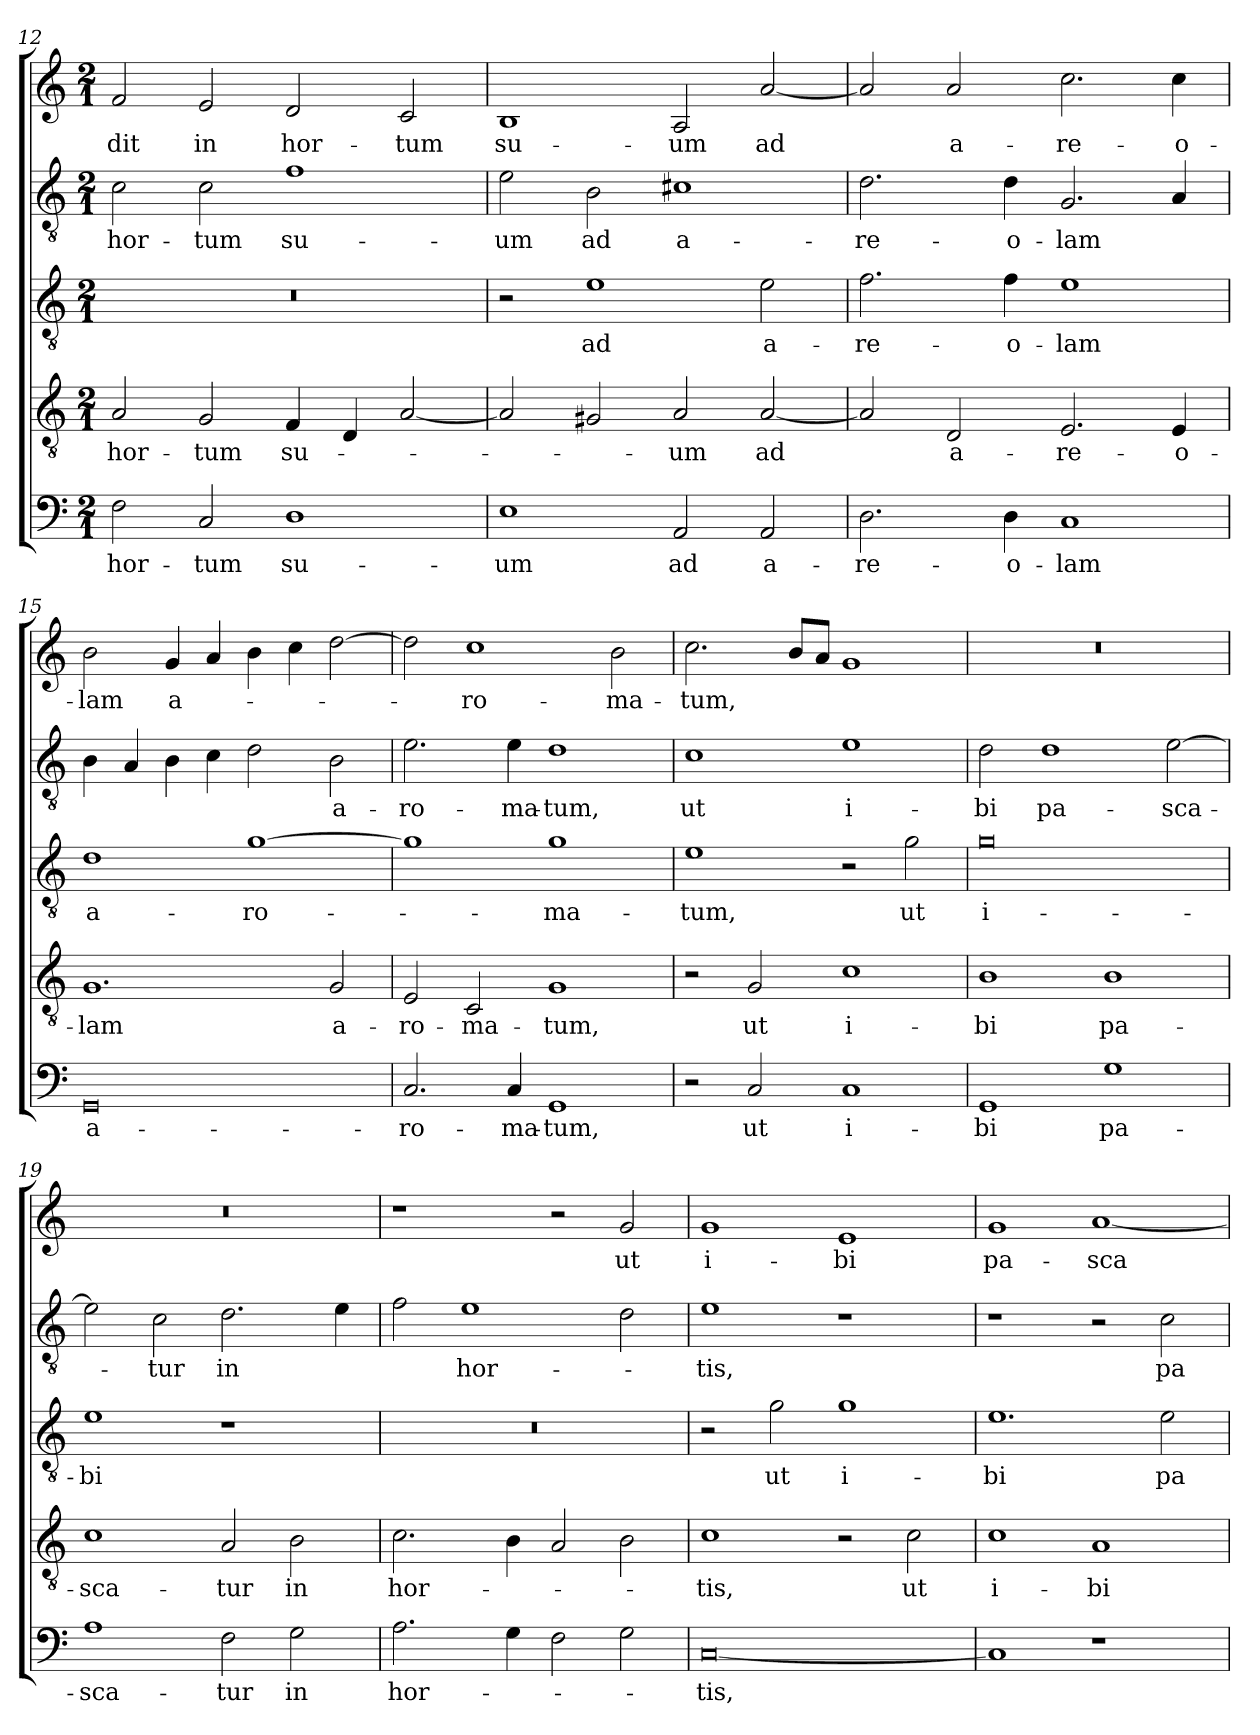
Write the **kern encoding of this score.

**kern	**text	**kern	**text	**kern	**text	**kern	**text	**kern	**text
*part5	*part5	*part4	*part4	*part3	*part3	*part2	*part2	*part1	*part1
*staff5	*staff5	*staff4	*staff4	*staff3	*staff3	*staff2	*staff2	*staff1	*staff1
*clefF4	*	*clefGv2	*	*clefGv2	*	*clefGv2	*	*clefG2	*
*k[]	*	*k[]	*	*k[]	*	*k[]	*	*k[]	*
*C:	*	*C:	*	*C:	*	*C:	*	*C:	*
*M2/1	*	*M2/1	*	*M2/1	*	*M2/1	*	*M2/1	*
=12	=12	=12	=12	=12	=12	=12	=12	=12	=12
!	!LO:LY:b	!	!LO:LY:b	!	!	!	!LO:LY:b	!	!LO:LY:b
2F\	hor-	2A/	hor-	0r	.	2c\	hor-	2f/	-dit
!	!LO:LY:b	!	!LO:LY:b	!	!	!	!LO:LY:b	!	!LO:LY:b
2C/	-tum	2G/	-tum	.	.	2c\	-tum	2e/	in
!	!LO:LY:b	!	!LO:LY:b	!	!	!	!LO:LY:b	!	!LO:LY:b
1D	su-	4F/	su-	.	.	1f	su-	2d/	hor-
.	.	4D/	.	.	.	.	.	.	.
!	!	!	!	!	!	!	!	!	!LO:LY:b
.	.	[2A/	.	.	.	.	.	2c/	-tum
!!LO:LB:g=z
=13	=13	=13	=13	=13	=13	=13	=13	=13	=13
!	!LO:LY:b	!	!	!	!	!	!LO:LY:b	!	!LO:LY:b
1E	-um	2A/]	.	2r	.	2e\	-um	1B	su-
!	!	!	!	!	!LO:LY:b	!	!LO:LY:b	!	!
.	.	2G#X/	.	1e	ad	2B\	ad	.	.
!	!LO:LY:b	!	!LO:LY:b	!	!	!	!LO:LY:b	!	!LO:LY:b
2AA/	ad	2A/	-um	.	.	1c#X	a-	2A/	-um
!	!LO:LY:b	!	!LO:LY:b	!	!LO:LY:b	!	!	!	!LO:LY:b
2AA/	a-	[2A/	ad	2e\	a-	.	.	[2a/	ad
=14	=14	=14	=14	=14	=14	=14	=14	=14	=14
!	!LO:LY:b	!	!	!	!LO:LY:b	!	!LO:LY:b	!	!
2.D\	-re-	2A/]	.	2.f\	-re-	2.d\	-re-	2a/]	.
!	!	!	!LO:LY:b	!	!	!	!	!	!LO:LY:b
.	.	2D/	a-	.	.	.	.	2a/	a-
!	!LO:LY:b	!	!	!	!LO:LY:b	!	!LO:LY:b	!	!
4D\	-o-	.	.	4f\	-o-	4d\	-o-	.	.
!	!LO:LY:b	!	!LO:LY:b	!	!LO:LY:b	!	!LO:LY:b	!	!LO:LY:b
1C	-lam	2.E/	-re-	1e	-lam	2.G/	-lam	2.cc\	-re-
!	!	!	!LO:LY:b	!	!	!	!	!	!LO:LY:b
.	.	4E/	-o-	.	.	4A/	.	4cc\	-o-
=15	=15	=15	=15	=15	=15	=15	=15	=15	=15
!	!LO:LY:b	!	!LO:LY:b	!	!LO:LY:b	!	!	!	!LO:LY:b
0GG	a-	1.G	-lam	1d	a-	4B\	.	2b\	-lam
.	.	.	.	.	.	4A/	.	.	.
!	!	!	!	!	!	!	!	!	!LO:LY:b
.	.	.	.	.	.	4B\	.	4g/	a-
.	.	.	.	.	.	4c\	.	4a/	.
!	!	!	!	!	!LO:LY:b	!	!	!	!
.	.	.	.	[1g	-ro-	2d\	.	4b\	.
.	.	.	.	.	.	.	.	4cc\	.
!	!	!	!LO:LY:b	!	!	!	!LO:LY:b	!	!
.	.	2G/	a-	.	.	2B\	a-	[2dd\	.
=16	=16	=16	=16	=16	=16	=16	=16	=16	=16
!	!LO:LY:b	!	!LO:LY:b	!	!	!	!LO:LY:b	!	!
2.C/	-ro-	2E/	-ro-	1g]	.	2.e\	-ro-	2dd\]	.
!	!	!	!LO:LY:b	!	!	!	!	!	!LO:LY:b
.	.	2C/	-ma-	.	.	.	.	1cc	-ro-
!	!LO:LY:b	!	!	!	!	!	!LO:LY:b	!	!
4C/	-ma-	.	.	.	.	4e\	-ma-	.	.
!	!LO:LY:b	!	!LO:LY:b	!	!LO:LY:b	!	!LO:LY:b	!	!
1GG	-tum,	1G	-tum,	1g	-ma-	1d	-tum,	.	.
!	!	!	!	!	!	!	!	!	!LO:LY:b
.	.	.	.	.	.	.	.	2b\	-ma-
=17	=17	=17	=17	=17	=17	=17	=17	=17	=17
!	!	!	!	!	!LO:LY:b	!	!LO:LY:b	!	!LO:LY:b
2r	.	2r	.	1e	-tum,	1c	ut	2.cc\	-tum,
!	!LO:LY:b	!	!LO:LY:b	!	!	!	!	!	!
2C/	ut	2G/	ut	.	.	.	.	.	.
.	.	.	.	.	.	.	.	8b/L	.
.	.	.	.	.	.	.	.	8a/J	.
!	!LO:LY:b	!	!LO:LY:b	!	!	!	!LO:LY:b	!	!
1C	i-	1c	i-	2r	.	1e	i-	1g	.
!	!	!	!	!	!LO:LY:b	!	!	!	!
.	.	.	.	2g\	ut	.	.	.	.
=18	=18	=18	=18	=18	=18	=18	=18	=18	=18
!	!LO:LY:b	!	!LO:LY:b	!	!LO:LY:b	!	!LO:LY:b	!	!
1GG	-bi	1B	-bi	0g	i-	2d\	-bi	0r	.
!	!	!	!	!	!	!	!LO:LY:b	!	!
.	.	.	.	.	.	1d	pa-	.	.
!	!LO:LY:b	!	!LO:LY:b	!	!	!	!	!	!
1G	pa-	1B	pa-	.	.	.	.	.	.
!	!	!	!	!	!	!	!LO:LY:b	!	!
.	.	.	.	.	.	[2e\	-sca-	.	.
!!LO:LB:g=z
=19	=19	=19	=19	=19	=19	=19	=19	=19	=19
!	!LO:LY:b	!	!LO:LY:b	!	!LO:LY:b	!	!	!	!
1A	-sca-	1c	-sca-	1e	-bi	2e\]	.	0r	.
!	!	!	!	!	!	!	!LO:LY:b	!	!
.	.	.	.	.	.	2c\	-tur	.	.
!	!LO:LY:b	!	!LO:LY:b	!	!	!	!LO:LY:b	!	!
2F\	-tur	2A/	-tur	1r	.	2.d\	in	.	.
!	!LO:LY:b	!	!LO:LY:b	!	!	!	!	!	!
2G\	in	2B\	in	.	.	.	.	.	.
.	.	.	.	.	.	4e\	.	.	.
=20	=20	=20	=20	=20	=20	=20	=20	=20	=20
!	!LO:LY:b	!	!LO:LY:b	!	!	!	!	!	!
2.A\	hor-	2.c\	hor-	0r	.	2f\	.	1r	.
!	!	!	!	!	!	!	!LO:LY:b	!	!
.	.	.	.	.	.	1e	hor-	.	.
4G\	.	4B\	.	.	.	.	.	.	.
2F\	.	2A/	.	.	.	.	.	2r	.
!	!	!	!	!	!	!	!	!	!LO:LY:b
2G\	.	2B\	.	.	.	2d\	.	2g/	ut
=21	=21	=21	=21	=21	=21	=21	=21	=21	=21
!	!LO:LY:b	!	!LO:LY:b	!	!	!	!LO:LY:b	!	!LO:LY:b
[0C	-tis,	1c	-tis,	2r	.	1e	-tis,	1g	i-
!	!	!	!	!	!LO:LY:b	!	!	!	!
.	.	.	.	2g\	ut	.	.	.	.
!	!	!	!	!	!LO:LY:b	!	!	!	!LO:LY:b
.	.	2r	.	1g	i-	1r	.	1e	-bi
!	!	!	!LO:LY:b	!	!	!	!	!	!
.	.	2c\	ut	.	.	.	.	.	.
=22	=22	=22	=22	=22	=22	=22	=22	=22	=22
!	!	!	!LO:LY:b	!	!LO:LY:b	!	!	!	!LO:LY:b
1C]	.	1c	i-	1.e	-bi	1r	.	1g	pa-
!	!	!	!LO:LY:b	!	!	!	!	!	!LO:LY:b
1r	.	1A	-bi	.	.	2r	.	[1a	-sca-
!	!	!	!	!	!LO:LY:b	!	!LO:LY:b	!	!
.	.	.	.	2e\	pa-	2c\	pa-	.	.
=	=	=	=	=	=	=	=	=	=
*-	*-	*-	*-	*-	*-	*-	*-	*-	*-
